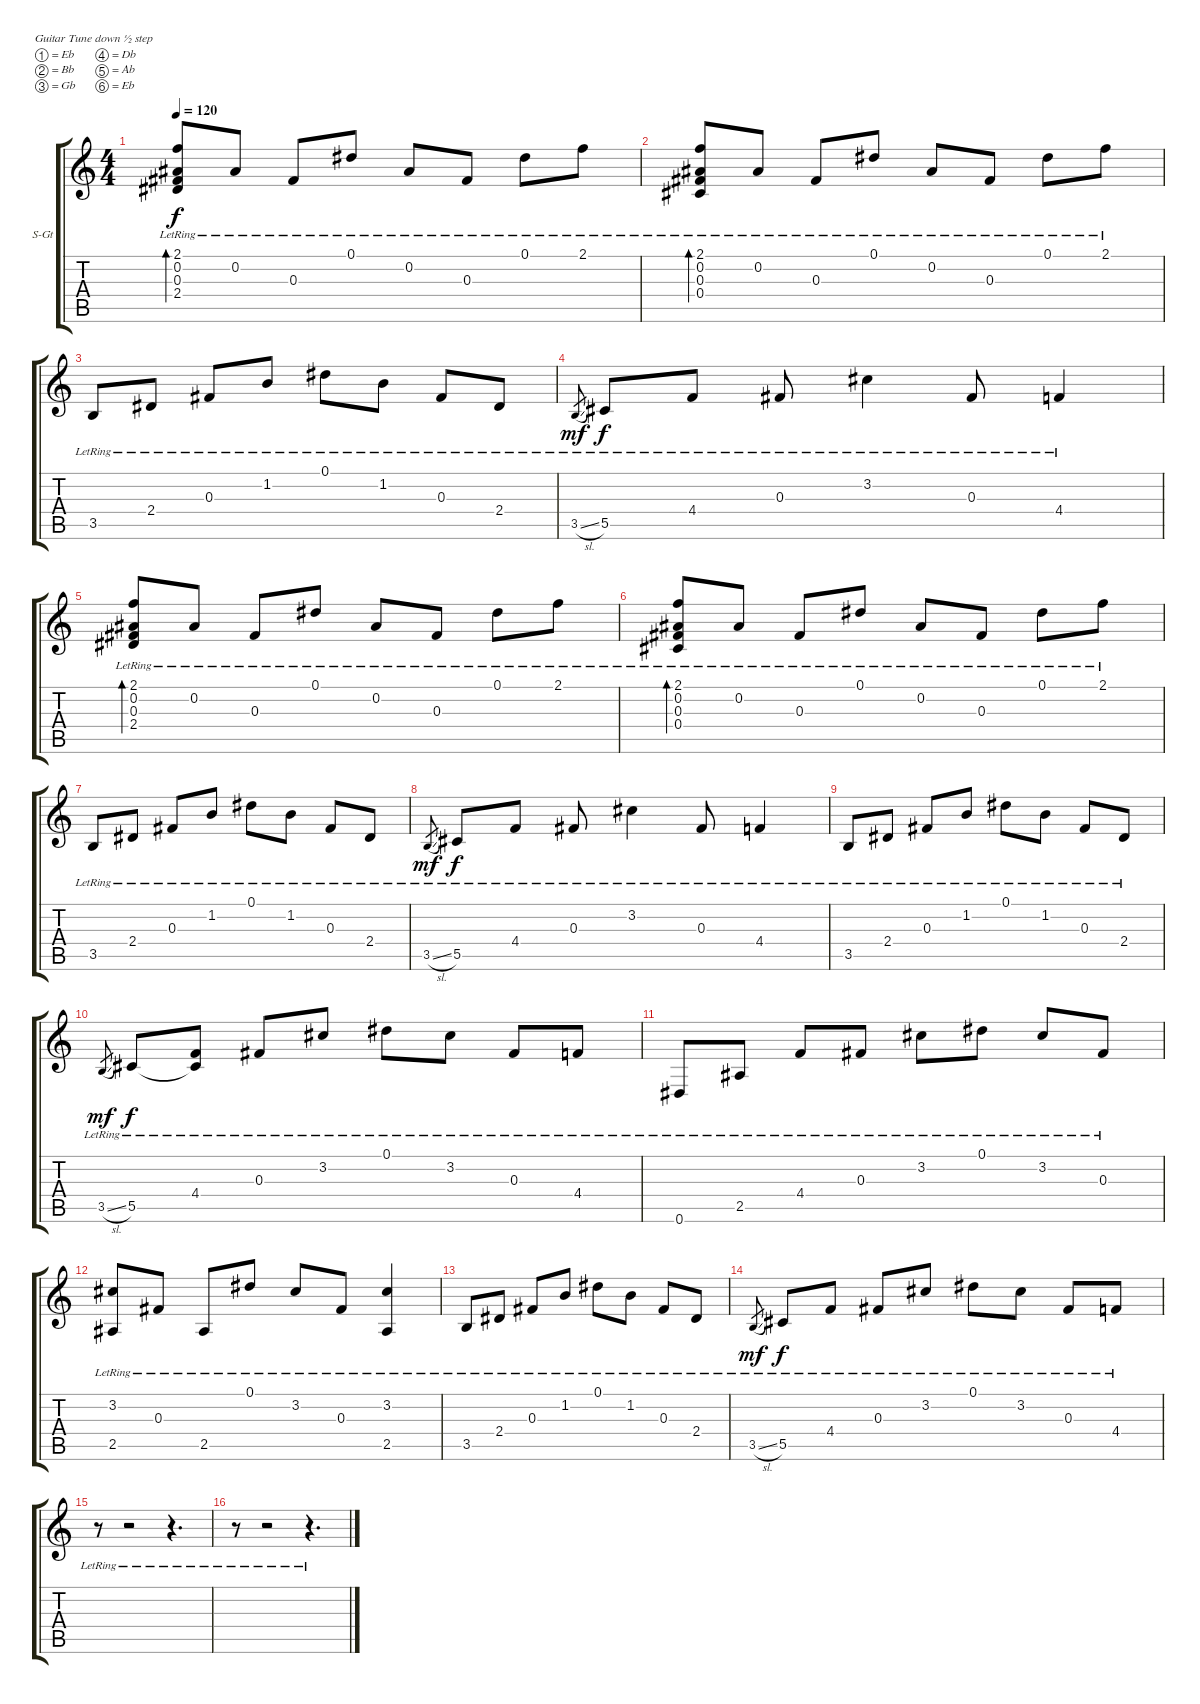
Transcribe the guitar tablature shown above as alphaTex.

\bracketExtendMode groupsimilarinstruments
\firstSystemTrackNameOrientation horizontal
\otherSystemsTrackNameOrientation horizontal
\track ("Acoustic guitar" "S-Gt") {instrument acousticguitarsteel}
\staff {score tabs}
\tuning (Eb4 Bb3 Gb3 Db3 Ab2 Eb2)
\ts (4 4)
\tempo 120
\clef g2
\ks c
(2.1{lr} 0.2{lr} 0.3{lr} 2.4{lr}).8{bd 120 dy f} 0.2{lr}.8 0.3{lr}.8 0.1{lr}.8 0.2{lr}.8 0.3{lr}.8 0.1{lr}.8 2.1{lr}.8 |
(2.1{lr} 0.2{lr} 0.3{lr} 0.4{lr}).8{bd 120} 0.2{lr}.8 0.3{lr}.8 0.1{lr}.8 0.2{lr}.8 0.3{lr}.8 0.1{lr}.8 2.1{lr}.8 |
3.5{lr}.8 2.4{lr}.8 0.3{lr}.8 1.2{lr}.8 0.1{lr}.8 1.2{lr}.8 0.3{lr}.8 2.4{lr}.8 |
3.5{sl lr}.8{gr dy mf} 5.5{lr}.8{dy f} 4.4{lr}.8 0.3{lr}.8 3.2{lr}.4 0.3{lr}.8 4.4{lr}.4 |
(2.1{lr} 0.2{lr} 0.3{lr} 2.4{lr}).8{bd 120} 0.2{lr}.8 0.3{lr}.8 0.1{lr}.8 0.2{lr}.8 0.3{lr}.8 0.1{lr}.8 2.1{lr}.8 |
(2.1{lr} 0.2{lr} 0.3{lr} 0.4{lr}).8{bd 120} 0.2{lr}.8 0.3{lr}.8 0.1{lr}.8 0.2{lr}.8 0.3{lr}.8 0.1{lr}.8 2.1{lr}.8 |
3.5{lr}.8 2.4{lr}.8 0.3{lr}.8 1.2{lr}.8 0.1{lr}.8 1.2{lr}.8 0.3{lr}.8 2.4{lr}.8 |
3.5{sl lr}.8{gr dy mf} 5.5{lr}.8{dy f} 4.4{lr}.8 0.3{lr}.8 3.2{lr}.4 0.3{lr}.8 4.4{lr}.4 |
3.5{lr}.8 2.4{lr}.8 0.3{lr}.8 1.2{lr}.8 0.1{lr}.8 1.2{lr}.8 0.3{lr}.8 2.4{lr}.8 |
3.5{sl lr}.8{gr dy mf} 5.5{lr}.8{dy f} (4.4{lr} 5.5{lr t}).8 0.3{lr}.8 3.2{lr}.8 0.1{lr}.8 3.2{lr}.8 0.3{lr}.8 4.4{lr}.8 |
0.6{lr}.8 2.5{lr}.8 4.4{lr}.8 0.3{lr}.8 3.2{lr}.8 0.1{lr}.8 3.2{lr}.8 0.3{lr}.8 |
(3.2{lr} 2.5{lr}).8 0.3{lr}.8 2.5{lr}.8 0.1{lr}.8 3.2{lr}.8 0.3{lr}.8 (3.2{lr} 2.5{lr}).4 |
3.5{lr}.8 2.4{lr}.8 0.3{lr}.8 1.2{lr}.8 0.1{lr}.8 1.2{lr}.8 0.3{lr}.8 2.4{lr}.8 |
3.5{sl lr}.8{gr dy mf} 5.5{lr}.8{dy f} 4.4{lr}.8 0.3{lr}.8 3.2{lr}.8 0.1{lr}.8 3.2{lr}.8 0.3{lr}.8 4.4{lr}.8 |
r.8 r.2 r.4{d} |
r.8 r.2 r.4{d}
